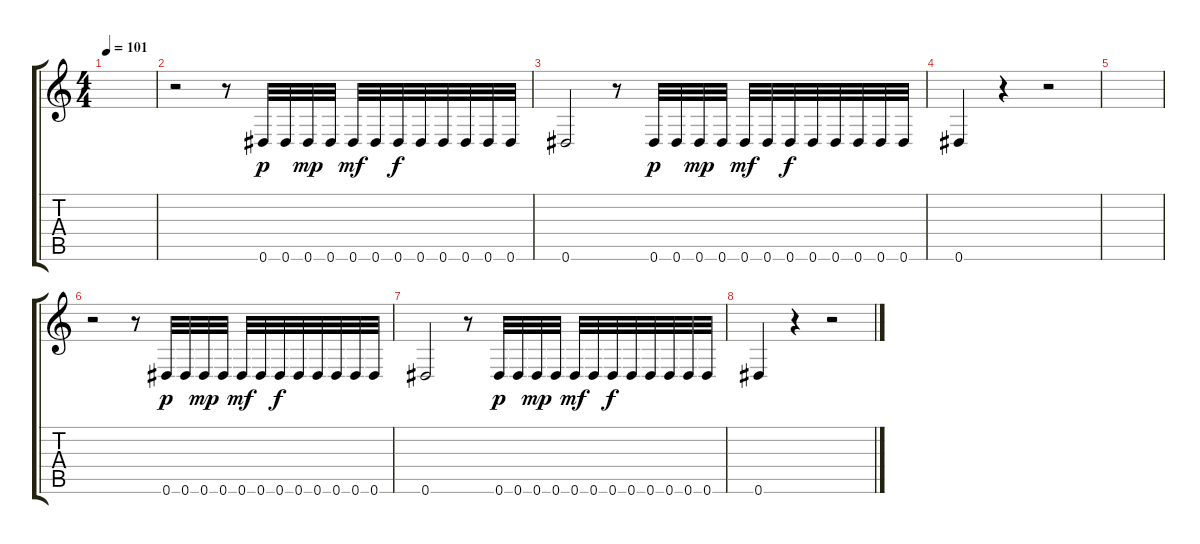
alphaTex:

\track "" {instrument distortionguitar}
\staff {score tabs}
\tuning (Eb4 Bb3 Gb3 Db3 Ab2 Eb2) {hide}
\ts (4 4)
\tempo 101
\clef g2
\ks c
|
r.2 r.8 0.6.32{dy p} 0.6.32 0.6.32{dy mp} 0.6.32 0.6.32{dy mf} 0.6.32 0.6.32{dy f} 0.6.32 0.6.32 0.6.32 0.6.32 0.6.32 |
0.6.2 r.8 0.6.32{dy p} 0.6.32 0.6.32{dy mp} 0.6.32 0.6.32{dy mf} 0.6.32 0.6.32{dy f} 0.6.32 0.6.32 0.6.32 0.6.32 0.6.32 |
0.6.4 r.4 r.2 |
|
r.2 r.8 0.6.32{dy p} 0.6.32 0.6.32{dy mp} 0.6.32 0.6.32{dy mf} 0.6.32 0.6.32{dy f} 0.6.32 0.6.32 0.6.32 0.6.32 0.6.32 |
0.6.2 r.8 0.6.32{dy p} 0.6.32 0.6.32{dy mp} 0.6.32 0.6.32{dy mf} 0.6.32 0.6.32{dy f} 0.6.32 0.6.32 0.6.32 0.6.32 0.6.32 |
0.6.4 r.4 r.2
